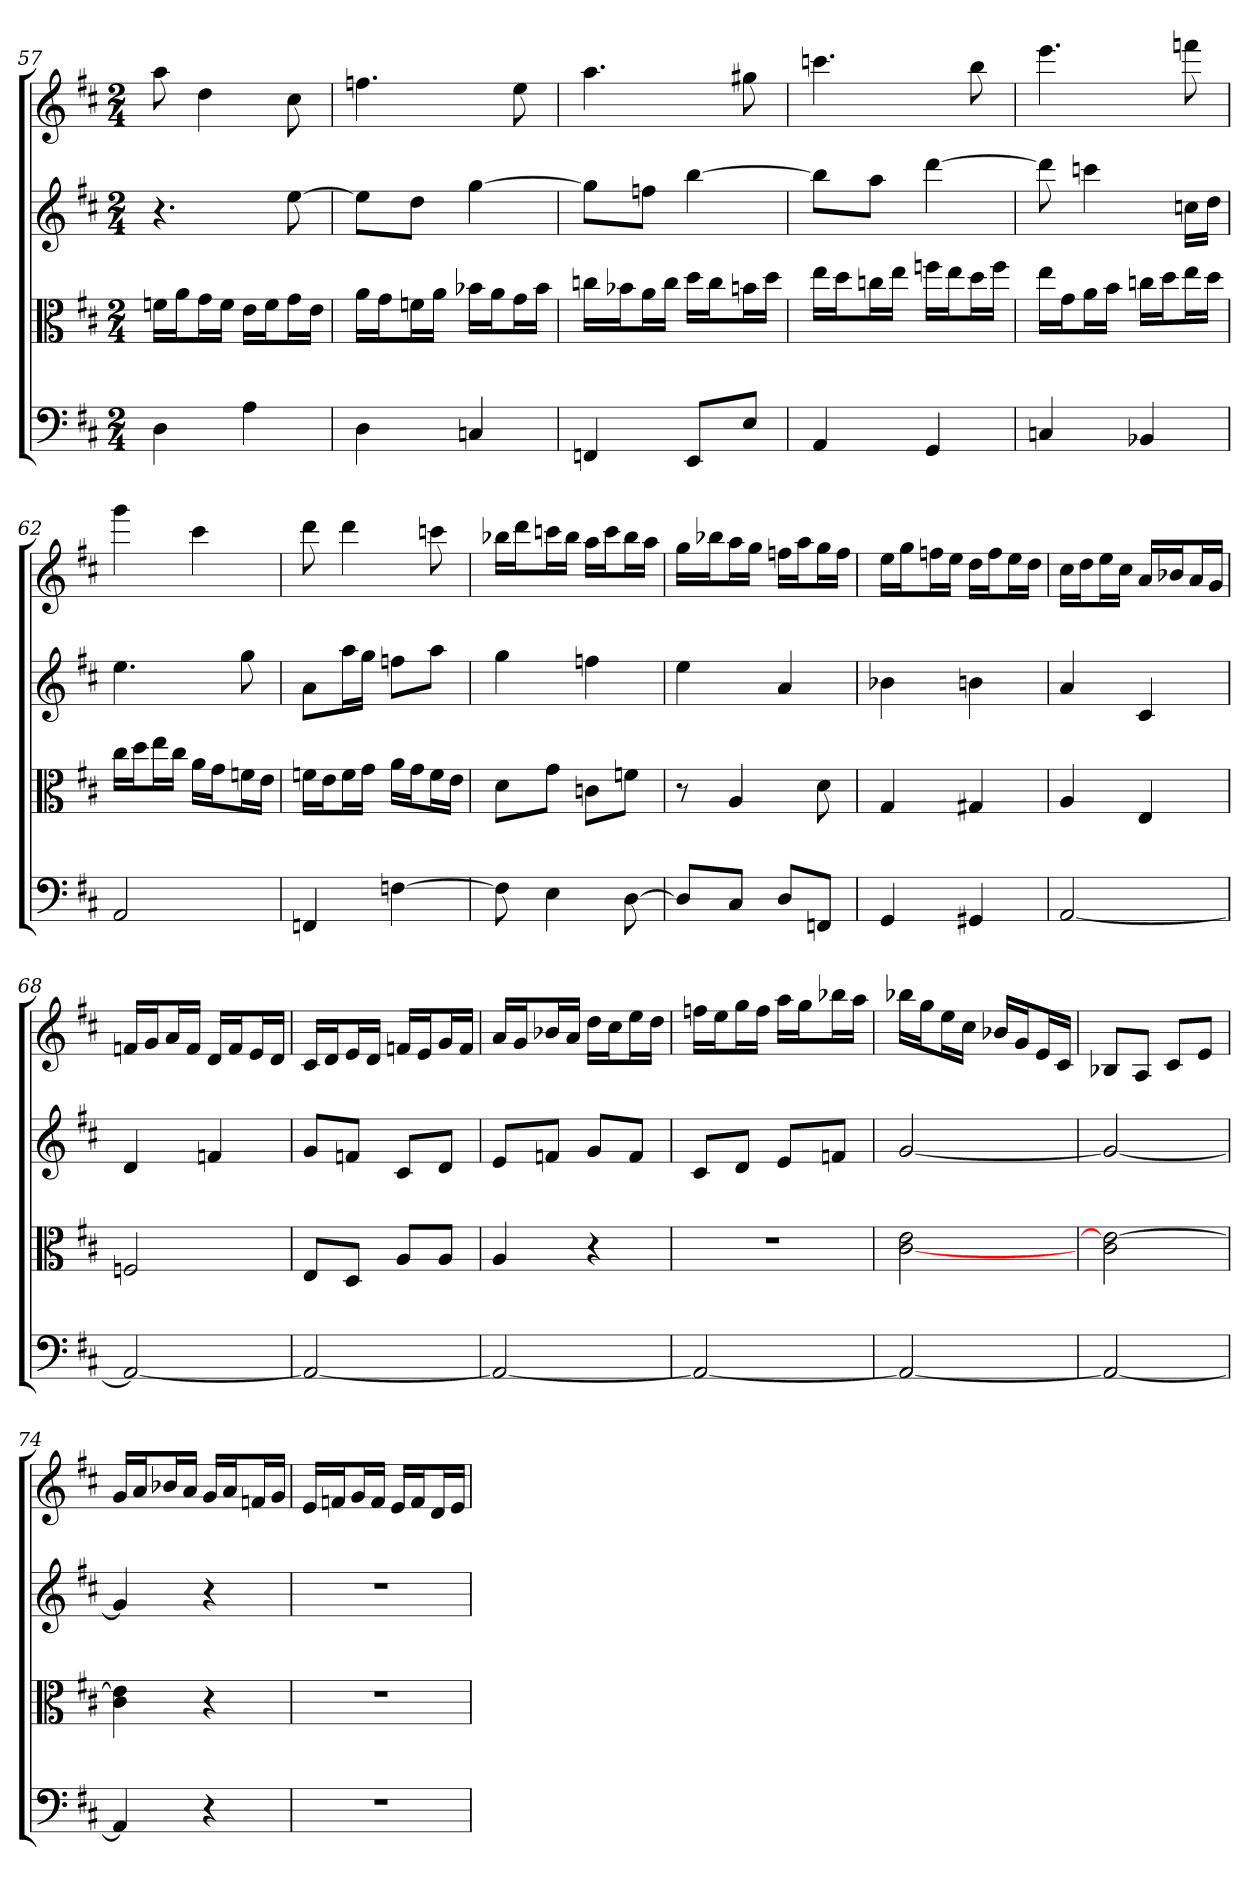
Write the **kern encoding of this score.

**kern	**kern	**kern	**kern
*part4	*part3	*part2	*part1
*staff4	*staff3	*staff2	*staff1
*clefF4	*clefC3	*	*
*k[f#c#]	*k[f#c#]	*k[f#c#]	*k[f#c#]
*D:	*D:	*D:	*D:
*M2/4	*M2/4	*M2/4	*M2/4
=57	=57	=57	=57
4D	16fn\LL	4.r	8aa
.	16a\J	.	.
.	16g\L	.	4dd
.	16f\JJ	.	.
4A	16e\LL	.	.
.	16f\J	.	.
.	16g\L	[8ee	8cc#
.	16e\JJ	.	.
=58	=58	=58	=58
4D	16a\LL	8eeL]	4.ffn
.	16g\J	.	.
.	16fn\L	8ddJ	.
.	16a\JJ	.	.
4Cn	16b-X\LL	[4gg	.
.	16a\J	.	.
.	16g\L	.	8ee
.	16b-\JJ	.	.
=59	=59	=59	=59
4FFn	16ccn\LL	8ggL]	4.aa
.	16b-X\J	.	.
.	16a\L	8ffnJ	.
.	16cc\JJ	.	.
8EE/L	16dd\LL	[4bb	.
.	16cc\J	.	.
8E/J	16bn\L	.	8gg#X
.	16dd\JJ	.	.
=60	=60	=60	=60
4AA	16ee\LL	8bbL]	4.cccn
.	16dd\J	.	.
.	16ccn\L	8aaJ	.
.	16ee\JJ	.	.
4GG	16ffn\LL	[4ddd	.
.	16ee\J	.	.
.	16dd\L	.	8bb
.	16ff\JJ	.	.
=61	=61	=61	=61
4Cn	16ee\LL	8ddd]	4.eee
.	16g\J	.	.
.	16a\L	4cccn	.
.	16b\JJ	.	.
4BB-X	16ccn\LL	.	.
.	16dd\J	.	.
.	16ee\L	16ccnLL	8fffn
.	16dd\JJ	16ddJJ	.
=62	=62	=62	=62
2AA	16cc#\LL	4.ee	4ggg
.	16dd\J	.	.
.	16ee\L	.	.
.	16cc#\JJ	.	.
.	16a\LL	.	4ccc#
.	16g\J	.	.
.	16fn\L	8gg	.
.	16e\JJ	.	.
=63	=63	=63	=63
4FFn	16fn\LL	8aL	8ddd
.	16e\J	.	.
.	16f\L	16aaL	4ddd
.	16g\JJ	16ggJJ	.
[4Fn	16a\LL	8ffnL	.
.	16g\J	.	.
.	16f\L	8aaJ	8cccn
.	16e\JJ	.	.
=64	=64	=64	=64
8F]	8d\L	4gg	16bb-XLL
.	.	.	16dddJ
4E	8g\J	.	16cccnL
.	.	.	16bb-JJ
.	8cn\L	4ffn	16aaLL
.	.	.	16cccJ
[8D	8fn\J	.	16bb-L
.	.	.	16aaJJ
=65	=65	=65	=65
8D/L]	8r	4ee	16ggLL
.	.	.	16bb-XJ
8C#/J	4A	.	16aaL
.	.	.	16ggJJ
8D/L	.	4a	16ffnLL
.	.	.	16aaJ
8FFn/J	8d	.	16ggL
.	.	.	16ffJJ
=66	=66	=66	=66
4GG	4G	4b-X	16eeLL
.	.	.	16ggJ
.	.	.	16ffnL
.	.	.	16eeJJ
4GG#X	4G#X	4bn	16ddLL
.	.	.	16ffJ
.	.	.	16eeL
.	.	.	16ddJJ
=67	=67	=67	=67
[2AA	4A	4a	16cc#LL
.	.	.	16ddJ
.	.	.	16eeL
.	.	.	16cc#JJ
.	4E	4c#	16aLL
.	.	.	16b-XJ
.	.	.	16aL
.	.	.	16gJJ
=68	=68	=68	=68
2AA_	2Fn	4d	16fnLL
.	.	.	16gJ
.	.	.	16aL
.	.	.	16fJJ
.	.	4fn	16dLL
.	.	.	16fJ
.	.	.	16eL
.	.	.	16dJJ
=69	=69	=69	=69
2AA_	8E/L	8gL	16c#LL
.	.	.	16dJ
.	8D/J	8fnJ	16eL
.	.	.	16dJJ
.	8A/L	8c#L	16fnLL
.	.	.	16eJ
.	8A/J	8dJ	16gL
.	.	.	16fJJ
=70	=70	=70	=70
2AA_	4A	8eL	16aLL
.	.	.	16gJ
.	.	8fnJ	16b-XL
.	.	.	16aJJ
.	4r	8gL	16ddLL
.	.	.	16cc#J
.	.	8fJ	16eeL
.	.	.	16ddJJ
=71	=71	=71	=71
2AA_	2r	8c#L	16ffnLL
.	.	.	16eeJ
.	.	8dJ	16ggL
.	.	.	16ffJJ
.	.	8eL	16aaLL
.	.	.	16ggJ
.	.	8fnJ	16bb-XL
.	.	.	16aaJJ
=72	=72	=72	=72
2AA_	[2c# 2e	[2g	16bb-XLL
.	.	.	16ggJ
.	.	.	16eeL
.	.	.	16cc#JJ
.	.	.	16b-XLL
.	.	.	16gJ
.	.	.	16eL
.	.	.	16c#JJ
=73	=73	=73	=73
2AA_	2c# 2e_	2g_	8B-XL
.	.	.	8AJ
.	.	.	8c#L
.	.	.	8eJ
=74	=74	=74	=74
4AA]	4c# 4e]	4g]	16gLL
.	.	.	16aJ
.	.	.	16b-XL
.	.	.	16aJJ
4r	4r	4r	16gLL
.	.	.	16aJ
.	.	.	16fnL
.	.	.	16gJJ
=75	=75	=75	=75
2r	2r	2r	16eLL
.	.	.	16fnJ
.	.	.	16gL
.	.	.	16fJJ
.	.	.	16eLL
.	.	.	16fJ
.	.	.	16dL
.	.	.	16eJJ
=	=	=	=
*-	*-	*-	*-
